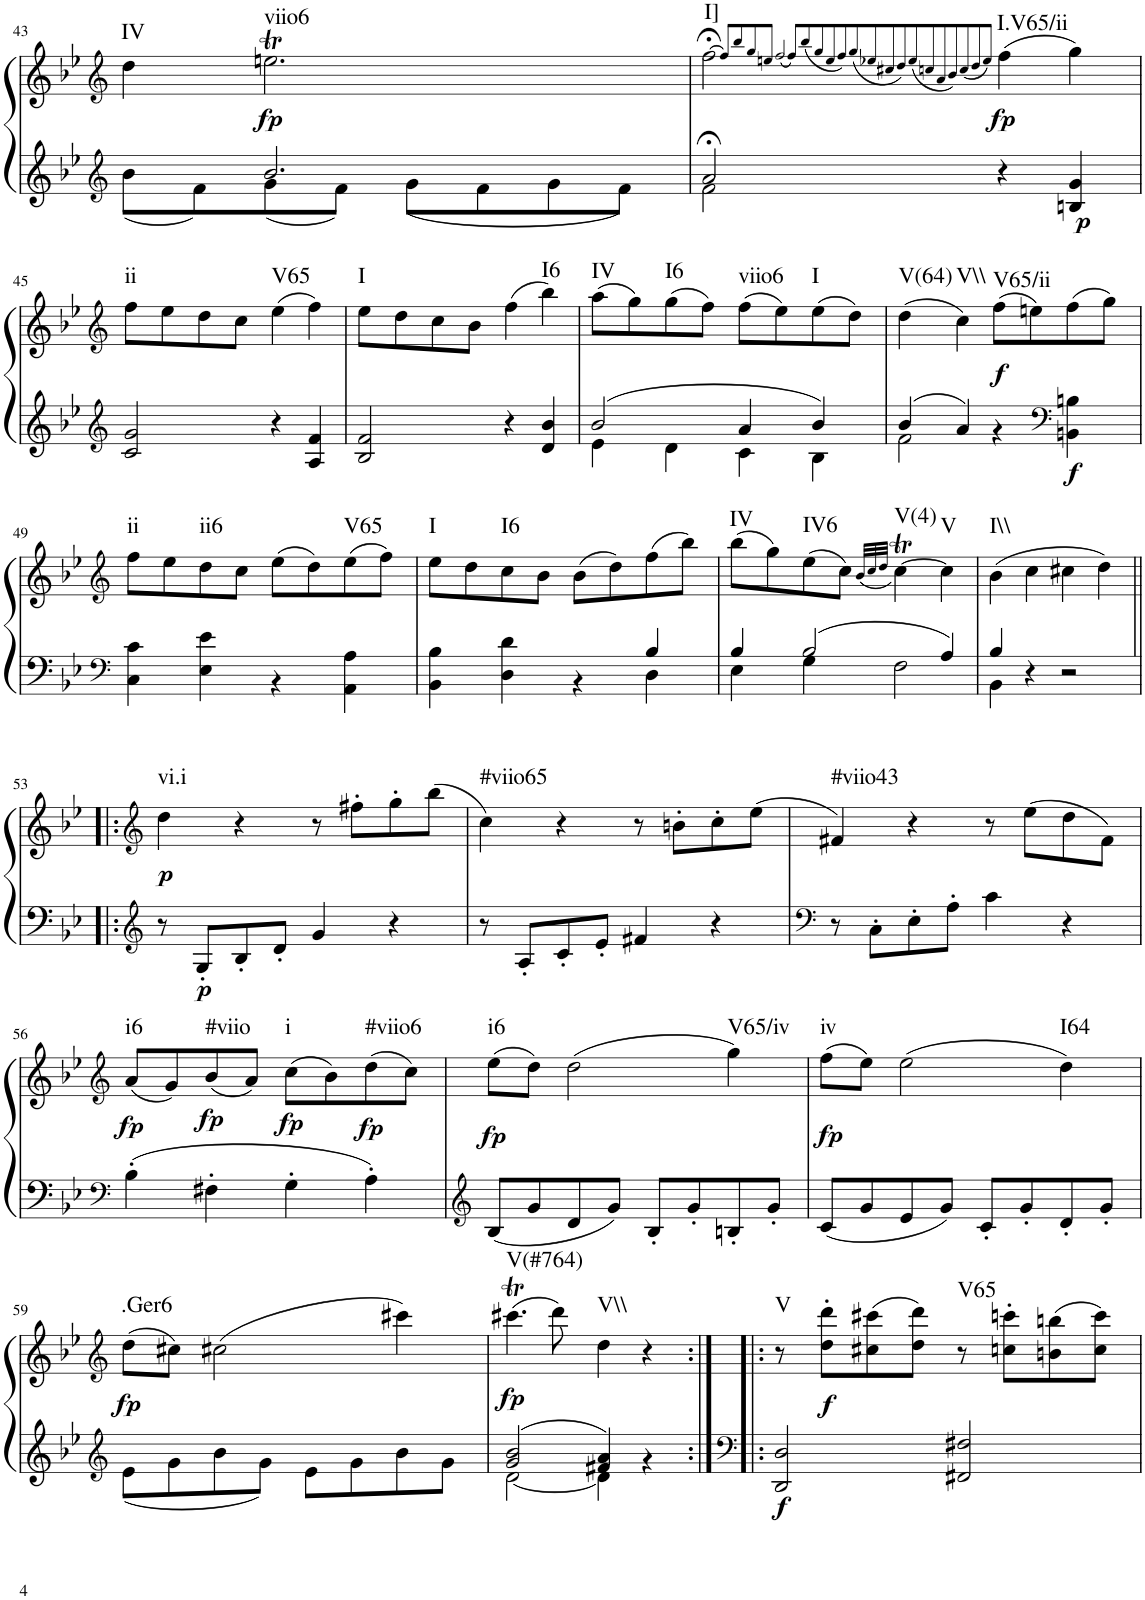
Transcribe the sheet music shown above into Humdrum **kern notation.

**kern	**kern	**dynam	**harte
*part1	*part1	*part1	*part1
*staff2	*staff1	*staff1/2	*
*I"Klavier linke Hand	*	*	*
!!LO:PB:g=z
*clefG2	*clefG2	*	*
*k[b-e-]	*k[b-e-]	*	*
*M2/2	*M2/2	*	*
=43	=43	=43	=43
*^	*	*	*
!	!	!	!	!LO:H:kt=IV
4ryy	8b-\L	4dd\	.	N
.	8f\	.	.	.
!	!	!	!LO:DY:b	!LO:H:kt=viio6
2.b-/	8g\	2.eent\	fp	N
.	8f\J	.	.	.
.	8g\L	.	.	.
.	8f\	.	.	.
.	8g\	.	.	.
.	8f\J	.	.	.
=44	=44	=44	=44	=44
!	!	!	!	!LO:H:kt=I]
2a;</	2f\	[2ff;<\	.	N
.	.	8qff/L]	.	.
.	.	8qbb-/	.	.
.	.	8qgg/	.	.
.	.	8qeen/J	.	.
.	.	[2qff/	.	.
.	.	8qff/L]	.	.
.	.	(8qbb-/	.	.
.	.	8qgg/	.	.
.	.	8qee/	.	.
.	.	8qff/)	.	.
.	.	(8qgg/	.	.
.	.	8qee-X/	.	.
.	.	8qcc#X/	.	.
.	.	8qdd/)	.	.
.	.	(8qee-/	.	.
.	.	8qccn/	.	.
.	.	8qa/	.	.
.	.	8qb-/)	.	.
.	.	(8qcc/	.	.
.	.	8qdd/	.	.
.	.	8qee-/J)	.	.
!	!	!	!LO:DY:b	!LO:H:kt=I.V65/ii
4r	2ryy	(4ff\	fp	N
!	!	!	!LO:DY:b=2	!
4Bn/ 4g/	.	4gg\)	p	.
*v	*v	*	*	*
!!LO:LB:g=z
=45	=45	=45	=45
*clefG2	*clefG2	*	*
!	!	!	!LO:H:kt=ii
2c/ 2g/	8ff\L	.	N
.	8ee-\	.	.
.	8dd\	.	.
.	8cc\J	.	.
!	!	!	!LO:H:kt=V65
4r	(4ee-\	.	N
4A/ 4f/	4ff\)	.	.
=46	=46	=46	=46
!	!	!	!LO:H:kt=I
2B-/ 2f/	8ee-\L	.	N
.	8dd\	.	.
.	8cc\	.	.
.	8b-\J	.	.
4r	(4ff\	.	.
!	!	!	!LO:H:kt=I6
4d/ 4b-/	4bb-\)	.	N
=47	=47	=47	=47
*^	*	*	*
!	!	!	!	!LO:H:kt=IV
2b-/	4e-\	(8aa\L	.	N
.	.	8gg\)	.	.
!	!	!	!	!LO:H:kt=I6
.	4d\	(8gg\	.	N
.	.	8ff\J)	.	.
!	!	!	!	!LO:H:kt=viio6
4a/	4c\	(8ff\L	.	N
.	.	8ee-\)	.	.
!	!	!	!	!LO:H:kt=I
4b-/	4B-\	(8ee-\	.	N
.	.	8dd\J)	.	.
=48	=48	=48	=48	=48
!	!	!	!	!LO:H:kt=V(64)
4b-/	2f\	(4dd\	.	N
!	!	!	!	!LO:H:kt=V\\
4a/	.	4cc\)	.	N
!	!	!	!LO:DY:b	!LO:H:kt=V65/ii
4ryy	4r	(8ff\L	f	N
.	.	8een\)	.	.
*clefF4	*	*	*	*
!	!	!	!LO:DY:b=2	!
4ryy	4BBn\ 4Bn\	(8ff\	f	.
.	.	8gg\J)	.	.
!!LO:LB:g=z
=49	=49	=49	=49	=49
*clefF4	*	*clefG2	*	*
!	!	!	!	!LO:H:kt=ii
1ryy	4C\ 4c\	8ff\L	.	N
.	.	8ee-\	.	.
!	!	!	!	!LO:H:kt=ii6
.	4E-\ 4e-\	8dd\	.	N
.	.	8cc\J	.	.
.	4r	(8ee-\L	.	.
.	.	8dd\)	.	.
!	!	!	!	!LO:H:kt=V65
.	4AA\ 4A\	(8ee-\	.	N
.	.	8ff\J)	.	.
=50	=50	=50	=50	=50
!	!	!	!	!LO:H:kt=I
2ryy	4BB-\ 4B-\	8ee-\L	.	N
.	.	8dd\	.	.
!	!	!	!	!LO:H:kt=I6
.	4D\ 4d\	8cc\	.	N
.	.	8b-\J	.	.
4ryy	4r	(8b-\L	.	.
.	.	8dd\)	.	.
4B-/	4D\	(8ff\	.	.
.	.	8bb-\J)	.	.
=51	=51	=51	=51	=51
!	!	!	!	!LO:H:kt=IV
4B-/	4E-\	(8bb-\L	.	N
.	.	8gg\)	.	.
!	!	!	!	!LO:H:kt=IV6
2B-/	4G\	(8ee-\	.	N
.	.	8cc\J)	.	.
.	.	(32qb-/LLL	.	.
.	.	32qcc/	.	.
.	.	32qdd/JJJ	.	.
!	!	!	!	!LO:H:kt=V(4)
.	2F\	[4ccT\)	.	N
!	!	!	!	!LO:H:kt=V
4A/	.	4cc\]	.	N
=52	=52	=52	=52	=52
!	!	!	!	!LO:H:kt=I\\
4B-/	4BB-\	(4b-\	.	N
4r	2.ryy	4cc\	.	.
2r	.	4cc#X\	.	.
.	.	4dd\)	.	.
*v	*v	*	*	*
!!LO:LB:g=z
=53!|:	=53!|:	=53!|:	=53!|:
*clefG2	*clefG2	*	*
!	!	!LO:DY:b	!LO:H:kt=vi.i
8r	4dd\	p	N
!	!	!LO:DY:b=2	!
8G'/L	.	p	.
8B-'/	4r	.	.
8d'/J	.	.	.
4g/	8r	.	.
.	8ff#X'\L	.	.
4r	8gg'\	.	.
.	(8bb-\J	.	.
=54	=54	=54	=54
!	!	!	!LO:H:kt=#viio65
8r	4cc\)	.	N
8A'/L	.	.	.
8c'/	4r	.	.
8e-'/J	.	.	.
4f#X/	8r	.	.
.	8bn'\L	.	.
4r	8cc'\	.	.
.	(8ee-\J	.	.
=55	=55	=55	=55
*clefF4	*	*	*
!	!	!	!LO:H:kt=#viio43
8r	4f#X/)	.	N
8C'\L	.	.	.
8E-'\	4r	.	.
8A'\J	.	.	.
4c\	8r	.	.
.	(8ee-\L	.	.
4r	8dd\	.	.
.	8f#\J)	.	.
!!LO:LB:g=z
=56	=56	=56	=56
*clefF4	*clefG2	*	*
!	!	!LO:DY:b	!LO:H:kt=i6
4B-'\	(8a/L	fp	N
.	8g/)	.	.
!	!	!LO:DY:b	!LO:H:kt=#viio
4F#X'\	(8b-/	fp	N
.	8a/J)	.	.
!	!	!LO:DY:b	!LO:H:kt=i
4G'\	(8cc\L	fp	N
.	8b-\)	.	.
!	!	!LO:DY:b	!LO:H:kt=#viio6
4A'\	(8dd\	fp	N
.	8cc\J)	.	.
=57	=57	=57	=57
*clefG2	*	*	*
!	!	!LO:DY:b	!LO:H:kt=i6
8B-/L	(8ee-\L	fp	N
8g/	8dd\J)	.	.
8d/	(2dd\	.	.
8g/J	.	.	.
8B-'/L	.	.	.
8g'/	.	.	.
!	!	!	!LO:H:kt=V65/iv
8Bn'/	4gg\)	.	N
8g'/J	.	.	.
=58	=58	=58	=58
!	!	!LO:DY:b	!LO:H:kt=iv
8c/L	(8ff\L	fp	N
8g/	8ee-\J)	.	.
8e-/	(2ee-\	.	.
8g/J	.	.	.
8c'/L	.	.	.
8g'/	.	.	.
!	!	!	!LO:H:kt=I64
8d'/	4dd\)	.	N
8g'/J	.	.	.
!!LO:LB:g=z
=59	=59	=59	=59
*clefG2	*clefG2	*	*
*^	*	*	*
!	!	!	!LO:DY:b	!LO:H:kt=.Ger6
1ryy	8e-\L	(8dd\L	fp	N
.	8g\	8cc#X\J)	.	.
.	8b-\	(2cc#X\	.	.
.	8g\J	.	.	.
.	8e-\L	.	.	.
.	8g\	.	.	.
.	8b-\	4ccc#X\)	.	.
.	8g\J	.	.	.
=60	=60	=60	=60	=60
!	!	!	!LO:DY:b	!LO:H:kt=V(#764)
2g/ 2b-/	[2d\	(4.ccc#Xt\	fp	N
.	.	8ddd\)	.	.
!	!	!	!	!LO:H:kt=V\\
4f#X/ 4a/	4d\]	4dd\	.	N
4ryy	4r	4r	.	.
*v	*v	*	*	*
=61:|!|:	=61:|!|:	=61:|!|:	=61:|!|:
*clefF4	*	*	*
*^	*	*	*
!	!	!	!LO:DY:b=2	!LO:H:kt=V
*v	*v	*	*	*
2DD/ 2D/	8r	f	N
!	!	!LO:DY:b	!
.	8dd\' 8ddd\'L	f	.
.	(8cc#X\ 8ccc#X\	.	.
.	8dd\ 8ddd\J)	.	.
!	!	!	!LO:H:kt=V65
2FF#X/ 2F#X/	8r	.	N
.	8ccn\' 8cccn\'L	.	.
.	(8bn\ 8bbn\	.	.
.	8cc\ 8ccc\J)	.	.
=	=	=	=
*-	*-	*-	*-
